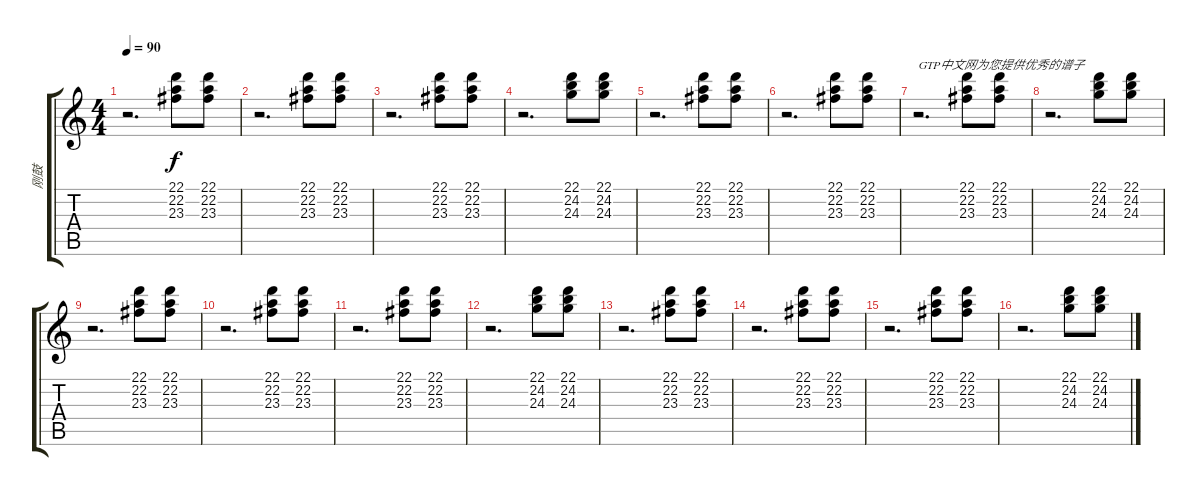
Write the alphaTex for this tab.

\track ("刚鼓" "刚鼓") {instrument steeldrums}
\staff {score tabs}
\tuning (E4 B3 G3 D3 A2 E2) {hide}
\ts (4 4)
\tempo 90
\clef g2
\ks c
r.2{d dy f} (22.1 22.2 23.3).8 (22.1 22.2 23.3).8 |
r.2{d} (22.1 22.2 23.3).8 (22.1 22.2 23.3).8 |
r.2{d} (22.1 22.2 23.3).8 (22.1 22.2 23.3).8 |
r.2{d} (22.1 24.2 24.3).8 (22.1 24.2 24.3).8 |
r.2{d} (22.1 22.2 23.3).8 (22.1 22.2 23.3).8 |
r.2{d} (22.1 22.2 23.3).8 (22.1 22.2 23.3).8 |
r.2{d txt "GTP中文网为您提供优秀的谱子"} (22.1 22.2 23.3).8 (22.1 22.2 23.3).8 |
r.2{d} (22.1 24.2 24.3).8 (22.1 24.2 24.3).8 |
r.2{d} (22.1 22.2 23.3).8 (22.1 22.2 23.3).8 |
r.2{d} (22.1 22.2 23.3).8 (22.1 22.2 23.3).8 |
r.2{d} (22.1 22.2 23.3).8 (22.1 22.2 23.3).8 |
r.2{d} (22.1 24.2 24.3).8 (22.1 24.2 24.3).8 |
r.2{d} (22.1 22.2 23.3).8 (22.1 22.2 23.3).8 |
r.2{d} (22.1 22.2 23.3).8 (22.1 22.2 23.3).8 |
r.2{d} (22.1 22.2 23.3).8 (22.1 22.2 23.3).8 |
r.2{d} (22.1 24.2 24.3).8 (22.1 24.2 24.3).8
